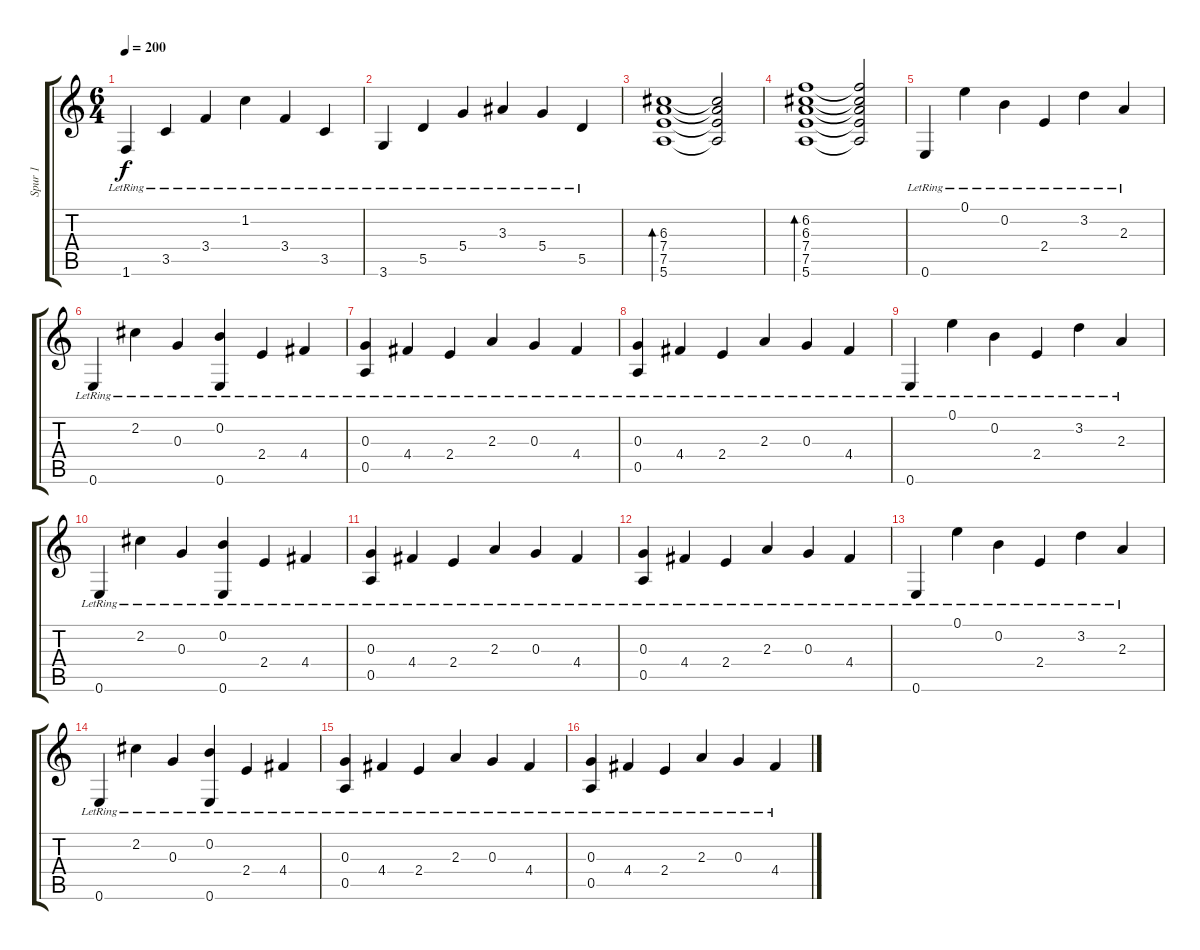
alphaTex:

\track ("Spur 1" "Spur 1") {instrument acousticguitarnylon}
\staff {score tabs}
\tuning (E4 B3 G3 D3 A2 E2) {hide}
\ts (6 4)
\tempo 200
\clef g2
\ks c
1.6{lr}.4{dy f} 3.5{lr}.4 3.4{lr}.4 1.2{lr}.4 3.4{lr}.4 3.5{lr}.4 |
3.6{lr}.4 5.5{lr}.4 5.4{lr}.4 3.3{lr}.4 5.4{lr}.4 5.5{lr}.4 |
(6.3 7.4 7.5 5.6).1{bd 240} (6.3{t} 7.4{t} 7.5{t} 5.6{t}).2 |
(6.2 6.3 7.4 7.5 5.6).1{bd 240} (6.2{t} 6.3{t} 7.4{t} 7.5{t} 5.6{t}).2 |
0.6{lr}.4 0.1{lr}.4 0.2{lr}.4 2.4{lr}.4 3.2{lr}.4 2.3{lr}.4 |
0.6{lr}.4 2.2{lr}.4 0.3{lr}.4 (0.2{lr} 0.6{lr}).4 2.4{lr}.4 4.4{lr}.4 |
(0.3{lr} 0.5{lr}).4 4.4{lr}.4 2.4{lr}.4 2.3{lr}.4 0.3{lr}.4 4.4{lr}.4 |
(0.3{lr} 0.5{lr}).4 4.4{lr}.4 2.4{lr}.4 2.3{lr}.4 0.3{lr}.4 4.4{lr}.4 |
0.6{lr}.4 0.1{lr}.4 0.2{lr}.4 2.4{lr}.4 3.2{lr}.4 2.3{lr}.4 |
0.6{lr}.4 2.2{lr}.4 0.3{lr}.4 (0.2{lr} 0.6{lr}).4 2.4{lr}.4 4.4{lr}.4 |
(0.3{lr} 0.5{lr}).4 4.4{lr}.4 2.4{lr}.4 2.3{lr}.4 0.3{lr}.4 4.4{lr}.4 |
(0.3{lr} 0.5{lr}).4 4.4{lr}.4 2.4{lr}.4 2.3{lr}.4 0.3{lr}.4 4.4{lr}.4 |
0.6{lr}.4 0.1{lr}.4 0.2{lr}.4 2.4{lr}.4 3.2{lr}.4 2.3{lr}.4 |
0.6{lr}.4 2.2{lr}.4 0.3{lr}.4 (0.2{lr} 0.6{lr}).4 2.4{lr}.4 4.4{lr}.4 |
(0.3{lr} 0.5{lr}).4 4.4{lr}.4 2.4{lr}.4 2.3{lr}.4 0.3{lr}.4 4.4{lr}.4 |
(0.3{lr} 0.5{lr}).4 4.4{lr}.4 2.4{lr}.4 2.3{lr}.4 0.3{lr}.4 4.4{lr}.4
